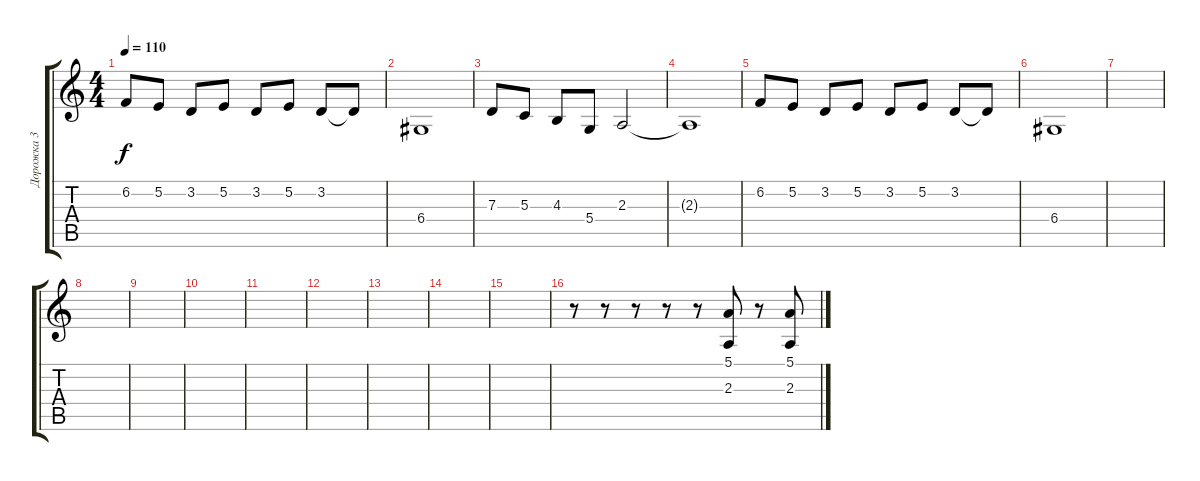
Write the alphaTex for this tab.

\track ("Дорожка 3" "Дорожка 3") {instrument viola}
\staff {score tabs}
\tuning (E4 B3 G3 D3 A2 E2) {hide}
\ts (4 4)
\tempo 110
\clef g2
\ks c
6.2.8{dy f} 5.2.8 3.2.8 5.2.8 3.2.8 5.2.8 3.2.8 3.2{t}.8 |
6.4.1 |
7.3.8 5.3.8 4.3.8 5.4.8 2.3.2 |
2.3{t}.1 |
6.2.8 5.2.8 3.2.8 5.2.8 3.2.8 5.2.8 3.2.8 3.2{t}.8 |
6.4.1 |
|
|
|
|
|
|
|
|
|
r.8 r.8 r.8 r.8 r.8 (5.1 2.3).8 r.8 (5.1 2.3).8
